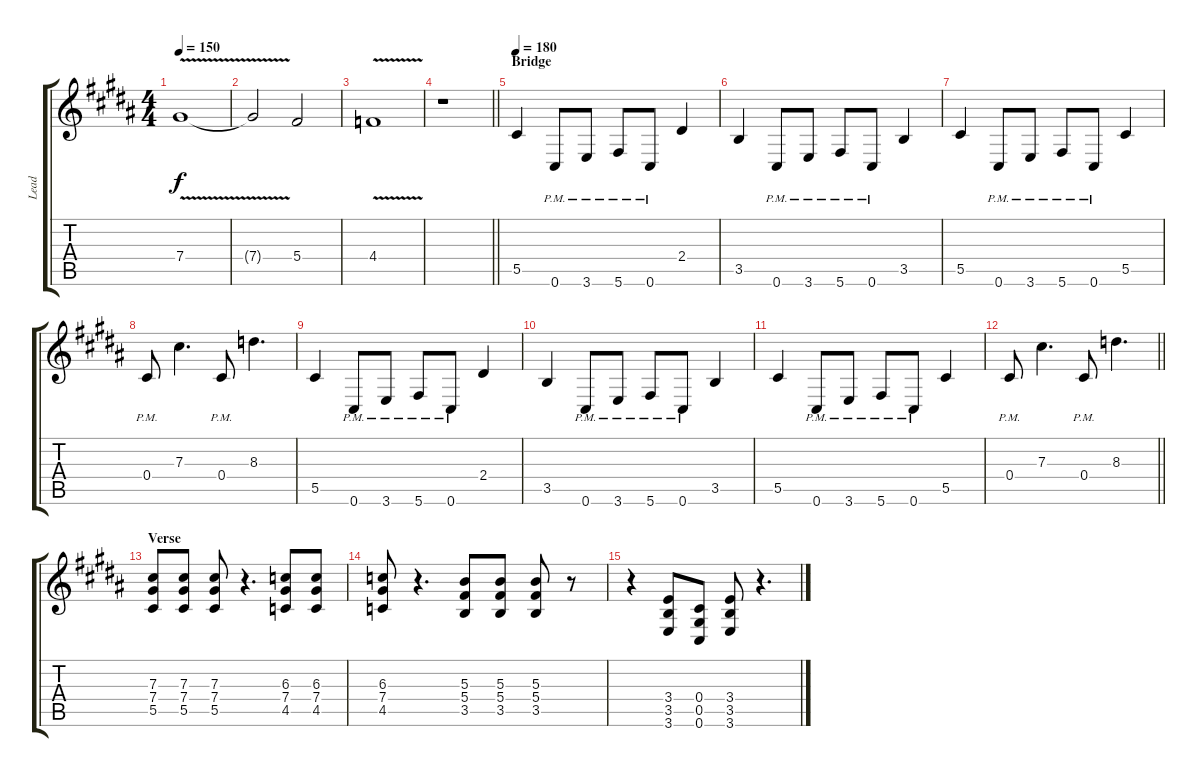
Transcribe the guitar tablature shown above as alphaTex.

\track ("Lead" "Lead") {instrument overdrivenguitar}
\staff {score tabs}
\tuning (Eb4 Bb3 Gb3 Db3 Ab2 Db2) {hide}
\ts (4 4)
\tempo 150
\clef g2
\ks b
7.4{v}.1{dy f} |
7.4{t}.2 5.4.2 |
4.4{v}.1 |
\barLineRight lightlight
r.1 |
\section ("" "Bridge")
\tempo 180
5.5.4 0.6{pm}.8 3.6{pm}.8 5.6{pm}.8 0.6{pm}.8 2.4.4 |
3.5.4 0.6{pm}.8 3.6{pm}.8 5.6{pm}.8 0.6{pm}.8 3.5.4 |
5.5.4 0.6{pm}.8 3.6{pm}.8 5.6{pm}.8 0.6{pm}.8 5.5.4 |
0.4{pm}.8 7.3.4{d} 0.4{pm}.8 8.3.4{d} |
5.5.4 0.6{pm}.8 3.6{pm}.8 5.6{pm}.8 0.6{pm}.8 2.4.4 |
3.5.4 0.6{pm}.8 3.6{pm}.8 5.6{pm}.8 0.6{pm}.8 3.5.4 |
5.5.4 0.6{pm}.8 3.6{pm}.8 5.6{pm}.8 0.6{pm}.8 5.5.4 |
\barLineRight lightlight
0.4{pm}.8 7.3.4{d} 0.4{pm}.8 8.3.4{d} |
\section ("" "Verse")
(7.3 7.4 5.5).8 (7.3 7.4 5.5).8 (7.3 7.4 5.5).8 r.4{d} (6.3 7.4 4.5).8 (6.3 7.4 4.5).8 |
(6.3 7.4 4.5).8 r.4{d} (5.3 5.4 3.5).8 (5.3 5.4 3.5).8 (5.3 5.4 3.5).8 r.8 |
r.4 (3.4 3.5 3.6).8 (0.4 0.5 0.6).8 (3.4 3.5 3.6).8 r.4{d}
